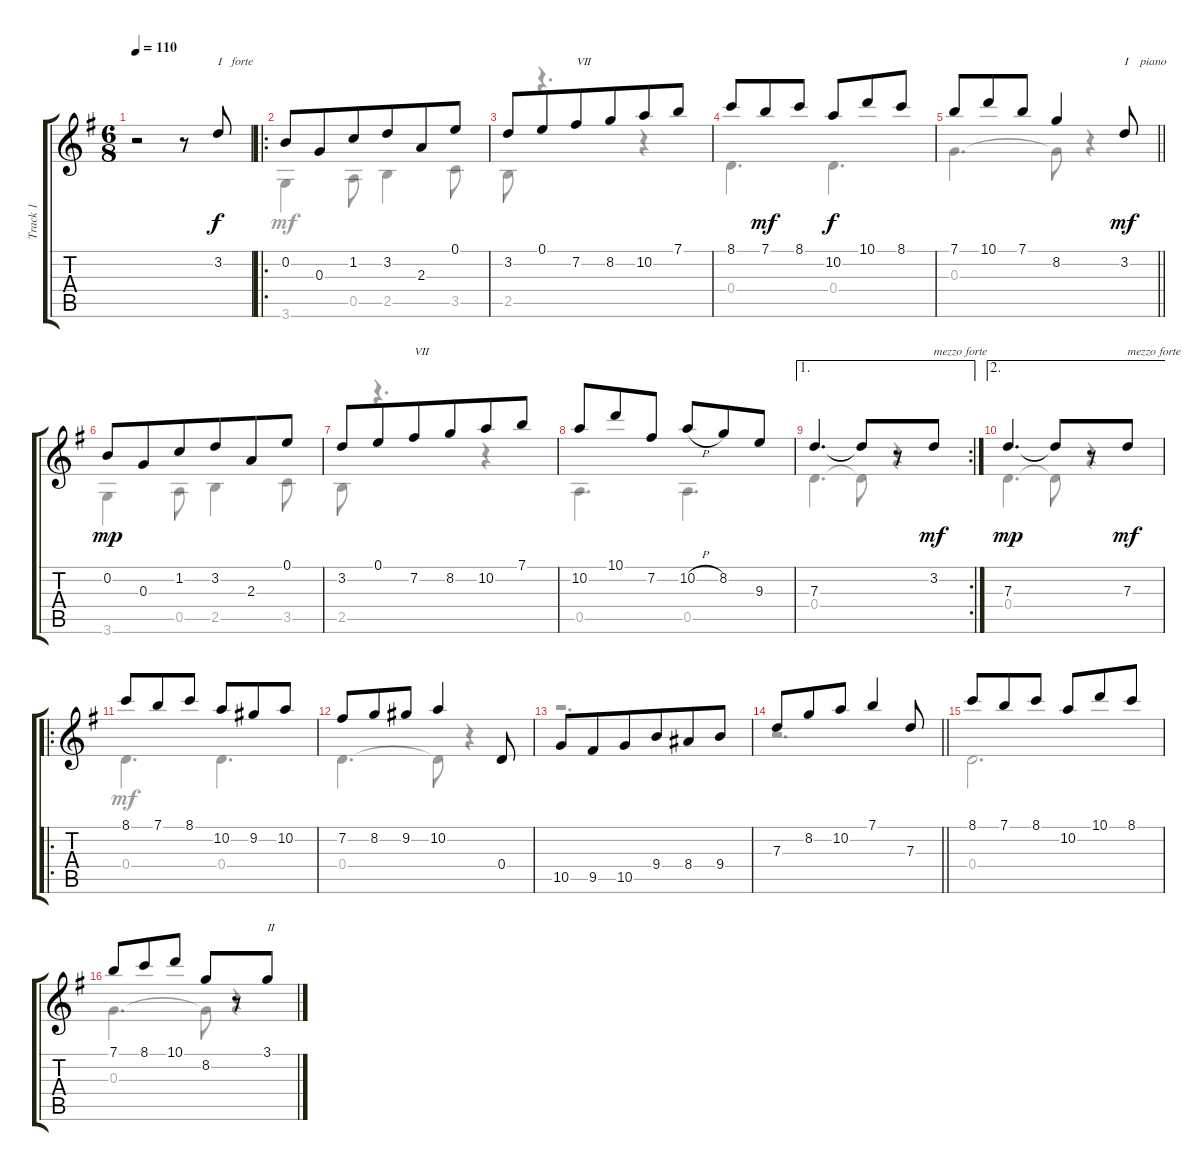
\track ("Track 1" "Track 1") {instrument acousticguitarsteel}
\staff {score tabs}
\tuning (E4 B3 G3 D3 A2 E2) {hide}
\voice
\ts (6 8)
\tempo 110
\clef g2
\ks g
r.2{dy f instrument acousticguitarsteel} r.8 3.2.8{txt "I   forte" beam Up} |
\ro
0.2.8 0.3.8 1.2.8{beam merge} 3.2.8 2.3.8 0.1.8 |
3.2.8 0.1.8 7.2.8{txt "VII" beam merge} 8.2.8 10.2.8 7.1.8 |
8.1.8 7.1.8{dy mf beam merge} 8.1.8 10.2.8{dy f} 10.1.8 8.1.8 |
\barLineRight lightlight
7.1.8{beam merge} 10.1.8 7.1.8 8.2.4{beam Up} 3.2.8{txt "I    piano" dy mf} |
0.2.8{dy mp} 0.3.8 1.2.8{beam merge} 3.2.8 2.3.8 0.1.8 |
3.2.8 0.1.8 7.2.8{txt "VII" beam merge} 8.2.8 10.2.8 7.1.8 |
10.2.8 10.1.8{beam merge} 7.2.8 10.2{h}.8 8.2.8 9.3.8 |
\ae 1
\rc 2
7.3.4{d} 7.3{t}.8{beam Up} r.8 3.2.8{txt "mezzo forte" dy mf} |
\ae 2
7.3.4{d dy mp} 7.3{t}.8{beam Up} r.8 7.3.8{txt "mezzo forte" dy mf} |
\ro
8.1.8 7.1.8{beam merge} 8.1.8 10.2.8 9.2.8 10.2.8 |
7.2.8{beam merge} 8.2.8 9.2.8 10.2.4{beam Up} 0.4.8 |
10.5.8 9.5.8 10.5.8{beam merge} 9.4.8 8.4.8 9.4.8 |
\barLineRight lightlight
7.3.8{beam merge} 8.2.8 10.2.8 7.1.4{beam Up} 7.3.8 |
8.1.8 7.1.8{beam merge} 8.1.8 10.2.8 10.1.8 8.1.8 |
7.1.8{beam merge} 8.1.8 10.1.8 8.2.8{beam Up} r.8 3.1.8{txt "II"}
\voice
\clef g2
\ottava regular
\simile none
\ks g
|
3.6.4 0.5.8 2.5.4 3.5.8 |
2.5.8 r.4{d} r.4 |
0.4.4{d} 0.4.4{d} |
\barLineRight lightlight
0.3.4{d} 0.3{t}.8 r.4 |
3.6.4{dy mp} 0.5.8 2.5.4 3.5.8 |
2.5.8 r.4{d} r.4 |
0.5.4{d} 0.5.4{d} |
0.4.4{d} 0.4{t}.8 r.4 |
0.4.4{d} 0.4{t}.8 r.4 |
0.4.4{d dy mf} 0.4.4{d} |
0.4.4{d} 0.4{t}.8 r.4 |
r.2{d} |
\barLineRight lightlight
r.2{d} |
0.4.2{d} |
0.3.4{d} 0.3{t}.8 r.4
